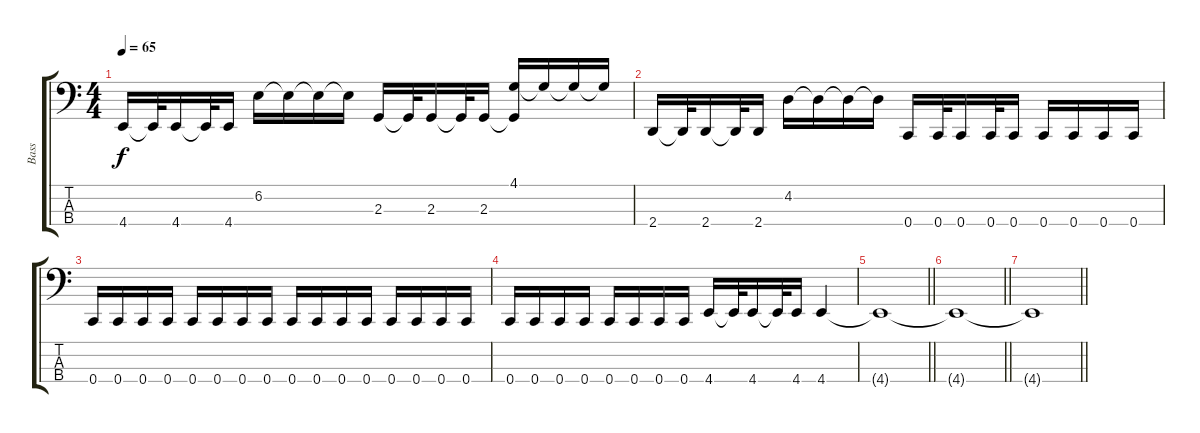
\track ("Bass" "Bass") {instrument electricbassfinger}
\staff {score tabs}
\tuning (Eb2 Bb1 F1 C1) {hide}
\ts (4 4)
\tempo 65
\clef f4
\ks c
4.4.16{dy f} 4.4{t}.32 4.4.16 4.4{t}.32 4.4.16 6.2.16 6.2{t}.16 6.2{t}.16 6.2{t}.16 2.3.16 2.3{t}.32 2.3.16 2.3{t}.32 2.3.16 (4.1 2.3{t}).16 4.1{t}.16 4.1{t}.16 4.1{t}.16 |
2.4.16 2.4{t}.32 2.4.16 2.4{t}.32 2.4.16 4.2.16 4.2{t}.16 4.2{t}.16 4.2{t}.16 0.4.16 0.4.32 0.4.16 0.4.32 0.4.16 0.4.16 0.4.16 0.4.16 0.4.16 |
0.4.16 0.4.16 0.4.16 0.4.16 0.4.16 0.4.16 0.4.16 0.4.16 0.4.16 0.4.16 0.4.16 0.4.16 0.4.16 0.4.16 0.4.16 0.4.16 |
0.4.16 0.4.16 0.4.16 0.4.16 0.4.16 0.4.16 0.4.16 0.4.16 4.4.16 4.4{t}.32 4.4.16 4.4{t}.32 4.4.16 4.4.4 |
\barLineRight lightlight
4.4{t}.1 |
\barLineRight lightlight
4.4{t}.1 |
\barLineRight lightlight
4.4{t}.1
